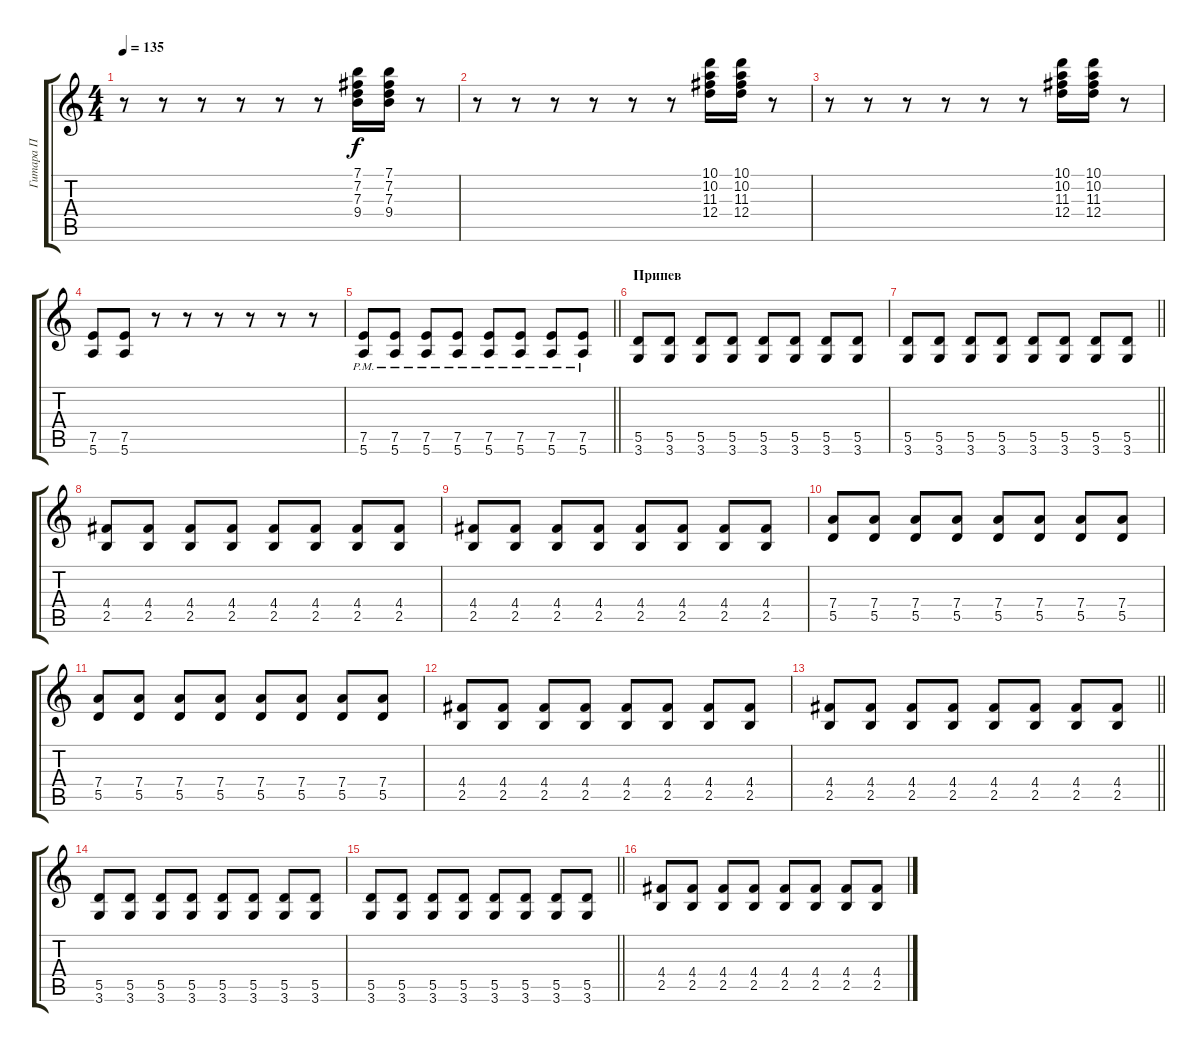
\track ("Гитара П" "Гитара П") {instrument distortionguitar}
\staff {score tabs}
\tuning (E4 B3 G3 D3 A2 E2) {hide}
\ts (4 4)
\tempo 135
\clef g2
\ks c
r.8{dy f} r.8 r.8 r.8 r.8 r.8 (7.1 7.2 7.3 9.4).16 (7.1 7.2 7.3 9.4).16 r.8 |
r.8 r.8 r.8 r.8 r.8 r.8 (10.1 10.2 11.3 12.4).16 (10.1 10.2 11.3 12.4).16 r.8 |
r.8 r.8 r.8 r.8 r.8 r.8 (10.1 10.2 11.3 12.4).16 (10.1 10.2 11.3 12.4).16 r.8 |
(7.5 5.6).8 (7.5 5.6).8 r.8 r.8 r.8 r.8 r.8 r.8 |
\barLineRight lightlight
(7.5{pm} 5.6{pm}).8 (7.5{pm} 5.6{pm}).8 (7.5{pm} 5.6{pm}).8 (7.5{pm} 5.6{pm}).8 (7.5{pm} 5.6{pm}).8 (7.5{pm} 5.6{pm}).8 (7.5{pm} 5.6{pm}).8 (7.5{pm} 5.6{pm}).8 |
\section ("" "Припев")
(5.5 3.6).8 (5.5 3.6).8 (5.5 3.6).8 (5.5 3.6).8 (5.5 3.6).8 (5.5 3.6).8 (5.5 3.6).8 (5.5 3.6).8 |
\barLineRight lightlight
(5.5 3.6).8 (5.5 3.6).8 (5.5 3.6).8 (5.5 3.6).8 (5.5 3.6).8 (5.5 3.6).8 (5.5 3.6).8 (5.5 3.6).8 |
(4.4 2.5).8 (4.4 2.5).8 (4.4 2.5).8 (4.4 2.5).8 (4.4 2.5).8 (4.4 2.5).8 (4.4 2.5).8 (4.4 2.5).8 |
(4.4 2.5).8 (4.4 2.5).8 (4.4 2.5).8 (4.4 2.5).8 (4.4 2.5).8 (4.4 2.5).8 (4.4 2.5).8 (4.4 2.5).8 |
(7.4 5.5).8 (7.4 5.5).8 (7.4 5.5).8 (7.4 5.5).8 (7.4 5.5).8 (7.4 5.5).8 (7.4 5.5).8 (7.4 5.5).8 |
(7.4 5.5).8 (7.4 5.5).8 (7.4 5.5).8 (7.4 5.5).8 (7.4 5.5).8 (7.4 5.5).8 (7.4 5.5).8 (7.4 5.5).8 |
(4.4 2.5).8 (4.4 2.5).8 (4.4 2.5).8 (4.4 2.5).8 (4.4 2.5).8 (4.4 2.5).8 (4.4 2.5).8 (4.4 2.5).8 |
\barLineRight lightlight
(4.4 2.5).8 (4.4 2.5).8 (4.4 2.5).8 (4.4 2.5).8 (4.4 2.5).8 (4.4 2.5).8 (4.4 2.5).8 (4.4 2.5).8 |
\section ("" " ")
(5.5 3.6).8 (5.5 3.6).8 (5.5 3.6).8 (5.5 3.6).8 (5.5 3.6).8 (5.5 3.6).8 (5.5 3.6).8 (5.5 3.6).8 |
\barLineRight lightlight
(5.5 3.6).8 (5.5 3.6).8 (5.5 3.6).8 (5.5 3.6).8 (5.5 3.6).8 (5.5 3.6).8 (5.5 3.6).8 (5.5 3.6).8 |
(4.4 2.5).8 (4.4 2.5).8 (4.4 2.5).8 (4.4 2.5).8 (4.4 2.5).8 (4.4 2.5).8 (4.4 2.5).8 (4.4 2.5).8
